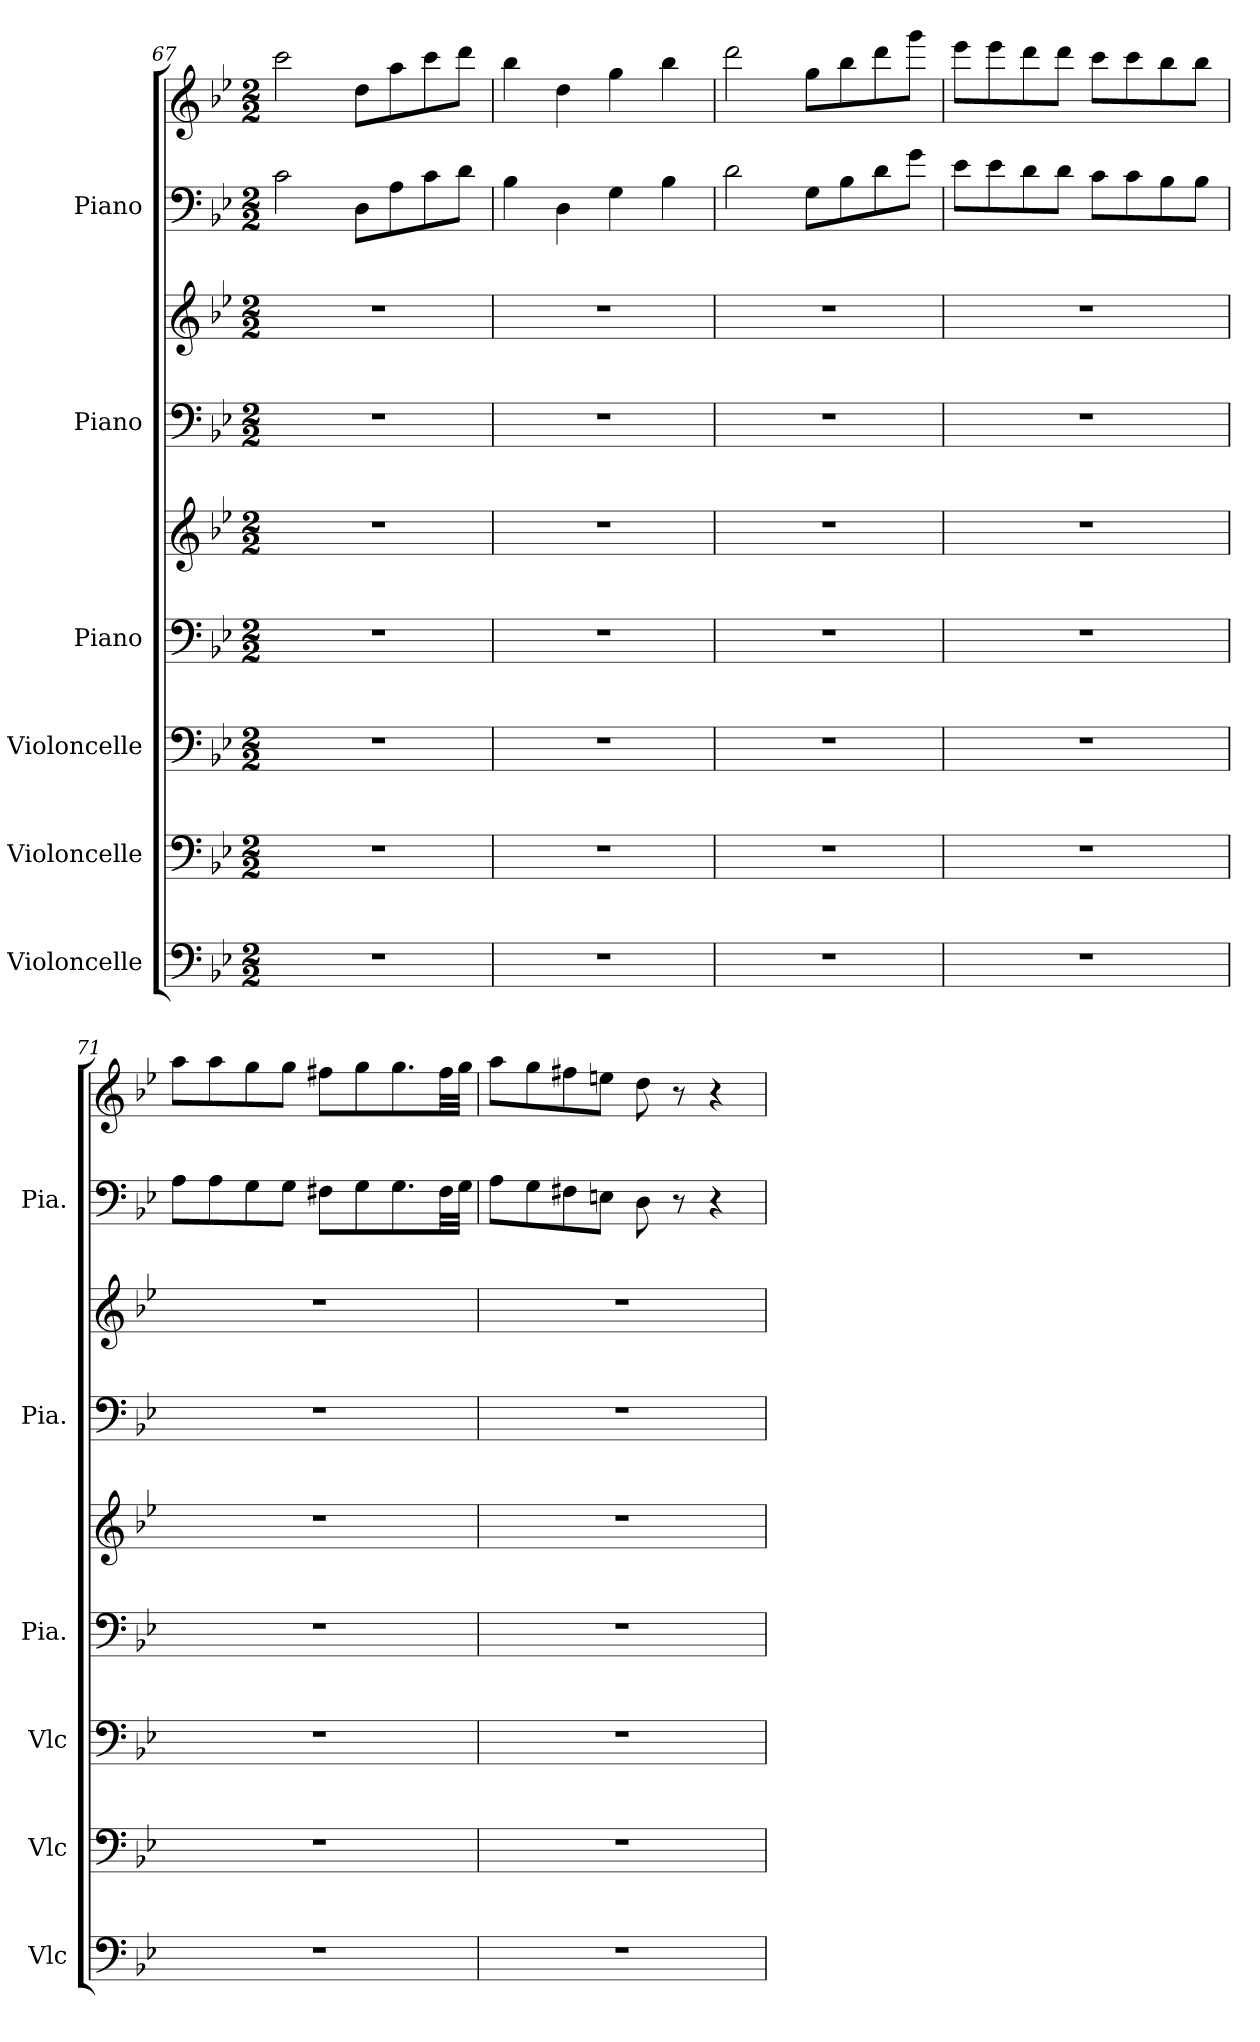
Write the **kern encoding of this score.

**kern	**kern	**kern	**kern	**kern	**kern	**kern	**kern	**kern
*part6	*part5	*part4	*part3	*part3	*part2	*part2	*part1	*part1
*staff9	*staff8	*staff7	*staff6	*staff5	*staff4	*staff3	*staff2	*staff1
*I"Violoncelle	*I"Violoncelle	*I"Violoncelle	*I"Piano	*	*I"Piano	*	*I"Piano	*
*I'Vlc	*I'Vlc	*I'Vlc	*I'Pia.	*	*I'Pia.	*	*I'Pia.	*
*clefF4	*clefF4	*clefF4	*clefF4	*clefG2	*clefF4	*clefG2	*clefF4	*clefG2
*k[b-e-]	*k[b-e-]	*k[b-e-]	*k[b-e-]	*k[b-e-]	*k[b-e-]	*k[b-e-]	*k[b-e-]	*k[b-e-]
*M2/2	*M2/2	*M2/2	*M2/2	*M2/2	*M2/2	*M2/2	*M2/2	*M2/2
=67	=67	=67	=67	=67	=67	=67	=67	=67
1r	1r	1r	1r	1r	1r	1r	2c\	2ccc\
.	.	.	.	.	.	.	8D\L	8dd\L
.	.	.	.	.	.	.	8A\	8aa\
.	.	.	.	.	.	.	8c\	8ccc\
.	.	.	.	.	.	.	8d\J	8ddd\J
=68	=68	=68	=68	=68	=68	=68	=68	=68
1r	1r	1r	1r	1r	1r	1r	4B-\	4bb-\
.	.	.	.	.	.	.	4D\	4dd\
.	.	.	.	.	.	.	4G\	4gg\
.	.	.	.	.	.	.	4B-\	4bb-\
=69	=69	=69	=69	=69	=69	=69	=69	=69
1r	1r	1r	1r	1r	1r	1r	2d\	2ddd\
.	.	.	.	.	.	.	8G\L	8gg\L
.	.	.	.	.	.	.	8B-\	8bb-\
.	.	.	.	.	.	.	8d\	8ddd\
.	.	.	.	.	.	.	8g\J	8ggg\J
!!LO:PB:g=z
=70	=70	=70	=70	=70	=70	=70	=70	=70
1r	1r	1r	1r	1r	1r	1r	8e-\L	8eee-\L
.	.	.	.	.	.	.	8e-\	8eee-\
.	.	.	.	.	.	.	8d\	8ddd\
.	.	.	.	.	.	.	8d\J	8ddd\J
.	.	.	.	.	.	.	8c\L	8ccc\L
.	.	.	.	.	.	.	8c\	8ccc\
.	.	.	.	.	.	.	8B-\	8bb-\
.	.	.	.	.	.	.	8B-\J	8bb-\J
=71	=71	=71	=71	=71	=71	=71	=71	=71
1r	1r	1r	1r	1r	1r	1r	8A\L	8aa\L
.	.	.	.	.	.	.	8A\	8aa\
.	.	.	.	.	.	.	8G\	8gg\
.	.	.	.	.	.	.	8G\J	8gg\J
.	.	.	.	.	.	.	8F#X\L	8ff#X\L
.	.	.	.	.	.	.	8G\	8gg\
.	.	.	.	.	.	.	8.G\	8.gg\
.	.	.	.	.	.	.	32F#\LL	32ff#\LL
.	.	.	.	.	.	.	32G\JJJ	32gg\JJJ
=72	=72	=72	=72	=72	=72	=72	=72	=72
1r	1r	1r	1r	1r	1r	1r	8A\L	8aa\L
.	.	.	.	.	.	.	8G\	8gg\
.	.	.	.	.	.	.	8F#X\	8ff#X\
.	.	.	.	.	.	.	8En\J	8een\J
.	.	.	.	.	.	.	8D\	8dd\
.	.	.	.	.	.	.	8r	8r
.	.	.	.	.	.	.	4r	4r
=	=	=	=	=	=	=	=	=
*-	*-	*-	*-	*-	*-	*-	*-	*-
